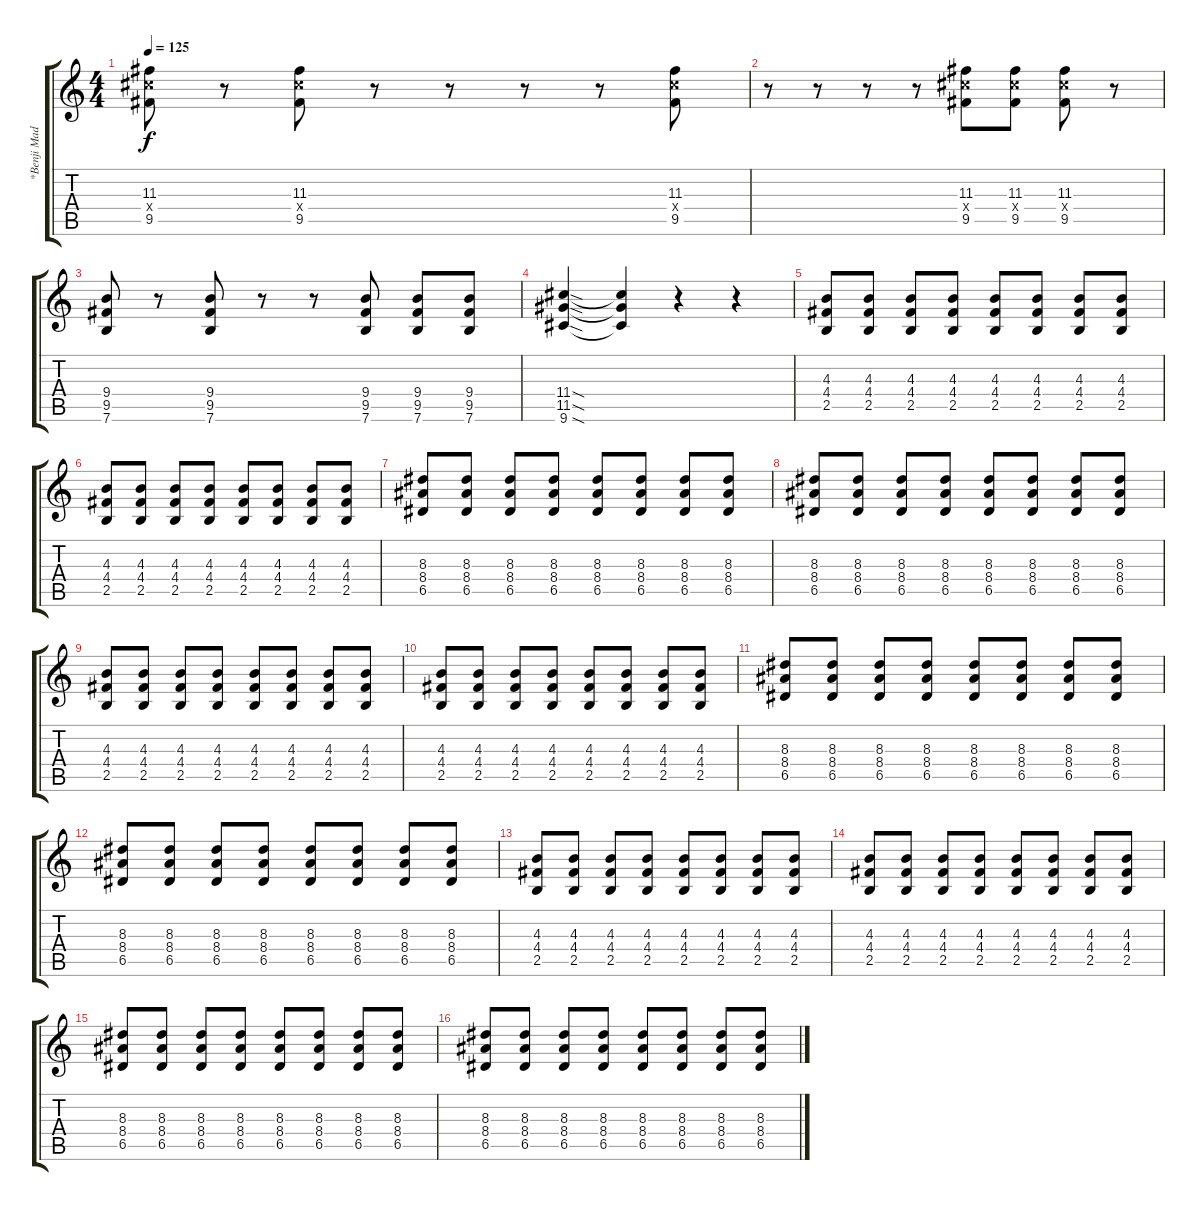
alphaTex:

\track ("*Benji Madden (Lead Guitar)" "*Benji Mad") {instrument overdrivenguitar}
\staff {score tabs}
\tuning (E4 B3 G3 D3 A2 E2) {hide}
\ts (4 4)
\tempo 125
\clef g2
\ks c
(11.3 11.4{x} 9.5).8{dy f} r.8 (11.3 11.4{x} 9.5).8 r.8 r.8 r.8 r.8 (11.3 11.4{x} 9.5).8 |
r.8 r.8 r.8 r.8 (11.3 11.4{x} 9.5).8 (11.3 11.4{x} 9.5).8 (11.3 11.4{x} 9.5).8 r.8 |
(9.4 9.5 7.6).8 r.8 (9.4 9.5 7.6).8 r.8 r.8 (9.4 9.5 7.6).8 (9.4 9.5 7.6).8 (9.4 9.5 7.6).8 |
(11.4{sod} 11.5{sod} 9.6{sod}).4 (11.4{t} 11.5{t} 9.6{t}).4 r.4 r.4 |
(4.3 4.4 2.5).8{balance 8} (4.3 4.4 2.5).8 (4.3 4.4 2.5).8 (4.3 4.4 2.5).8 (4.3 4.4 2.5).8 (4.3 4.4 2.5).8 (4.3 4.4 2.5).8 (4.3 4.4 2.5).8 |
(4.3 4.4 2.5).8 (4.3 4.4 2.5).8 (4.3 4.4 2.5).8 (4.3 4.4 2.5).8 (4.3 4.4 2.5).8 (4.3 4.4 2.5).8 (4.3 4.4 2.5).8 (4.3 4.4 2.5).8 |
(8.3 8.4 6.5).8 (8.3 8.4 6.5).8 (8.3 8.4 6.5).8 (8.3 8.4 6.5).8 (8.3 8.4 6.5).8 (8.3 8.4 6.5).8 (8.3 8.4 6.5).8 (8.3 8.4 6.5).8 |
(8.3 8.4 6.5).8 (8.3 8.4 6.5).8 (8.3 8.4 6.5).8 (8.3 8.4 6.5).8 (8.3 8.4 6.5).8 (8.3 8.4 6.5).8 (8.3 8.4 6.5).8 (8.3 8.4 6.5).8 |
(4.3 4.4 2.5).8 (4.3 4.4 2.5).8 (4.3 4.4 2.5).8 (4.3 4.4 2.5).8 (4.3 4.4 2.5).8 (4.3 4.4 2.5).8 (4.3 4.4 2.5).8 (4.3 4.4 2.5).8 |
(4.3 4.4 2.5).8 (4.3 4.4 2.5).8 (4.3 4.4 2.5).8 (4.3 4.4 2.5).8 (4.3 4.4 2.5).8 (4.3 4.4 2.5).8 (4.3 4.4 2.5).8 (4.3 4.4 2.5).8 |
(8.3 8.4 6.5).8 (8.3 8.4 6.5).8 (8.3 8.4 6.5).8 (8.3 8.4 6.5).8 (8.3 8.4 6.5).8 (8.3 8.4 6.5).8 (8.3 8.4 6.5).8 (8.3 8.4 6.5).8 |
(8.3 8.4 6.5).8 (8.3 8.4 6.5).8 (8.3 8.4 6.5).8 (8.3 8.4 6.5).8 (8.3 8.4 6.5).8 (8.3 8.4 6.5).8 (8.3 8.4 6.5).8 (8.3 8.4 6.5).8 |
(4.3 4.4 2.5).8 (4.3 4.4 2.5).8 (4.3 4.4 2.5).8 (4.3 4.4 2.5).8 (4.3 4.4 2.5).8 (4.3 4.4 2.5).8 (4.3 4.4 2.5).8 (4.3 4.4 2.5).8 |
(4.3 4.4 2.5).8 (4.3 4.4 2.5).8 (4.3 4.4 2.5).8 (4.3 4.4 2.5).8 (4.3 4.4 2.5).8 (4.3 4.4 2.5).8 (4.3 4.4 2.5).8 (4.3 4.4 2.5).8 |
(8.3 8.4 6.5).8 (8.3 8.4 6.5).8 (8.3 8.4 6.5).8 (8.3 8.4 6.5).8 (8.3 8.4 6.5).8 (8.3 8.4 6.5).8 (8.3 8.4 6.5).8 (8.3 8.4 6.5).8 |
(8.3 8.4 6.5).8 (8.3 8.4 6.5).8 (8.3 8.4 6.5).8 (8.3 8.4 6.5).8 (8.3 8.4 6.5).8 (8.3 8.4 6.5).8 (8.3 8.4 6.5).8 (8.3 8.4 6.5).8
